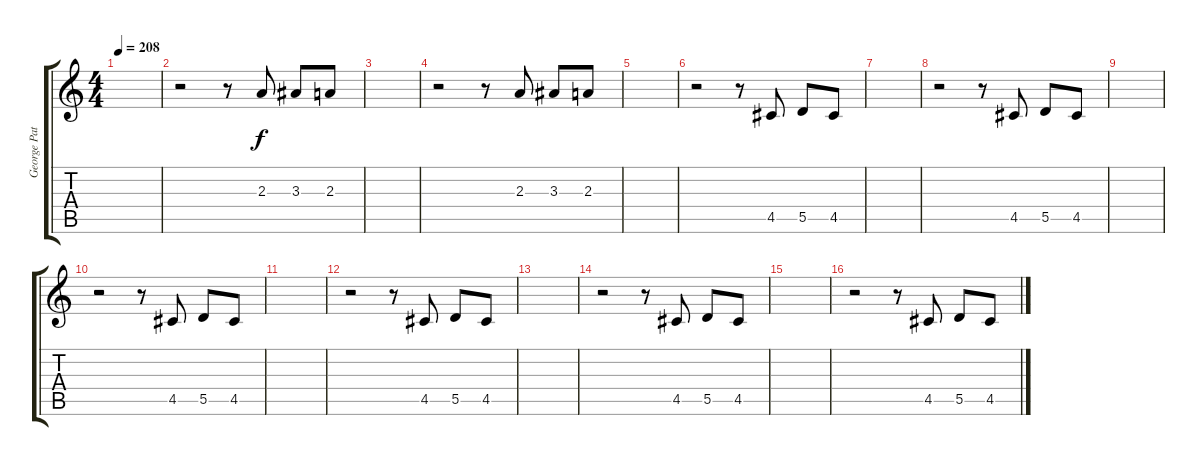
\track ("George Patas" "George Pat") {instrument distortionguitar}
\staff {score tabs}
\tuning (E4 B3 G3 D3 A2 E2) {hide}
\ts (4 4)
\tempo 208
\clef g2
\ks c
|
r.2 r.8 2.3.8 3.3.8 2.3.8 |
|
r.2 r.8 2.3.8 3.3.8 2.3.8 |
|
r.2 r.8 4.5.8 5.5.8 4.5.8 |
|
r.2 r.8 4.5.8 5.5.8 4.5.8 |
|
r.2 r.8 4.5.8 5.5.8 4.5.8 |
|
r.2 r.8 4.5.8 5.5.8 4.5.8 |
|
r.2 r.8 4.5.8 5.5.8 4.5.8 |
|
r.2 r.8 4.5.8 5.5.8 4.5.8
